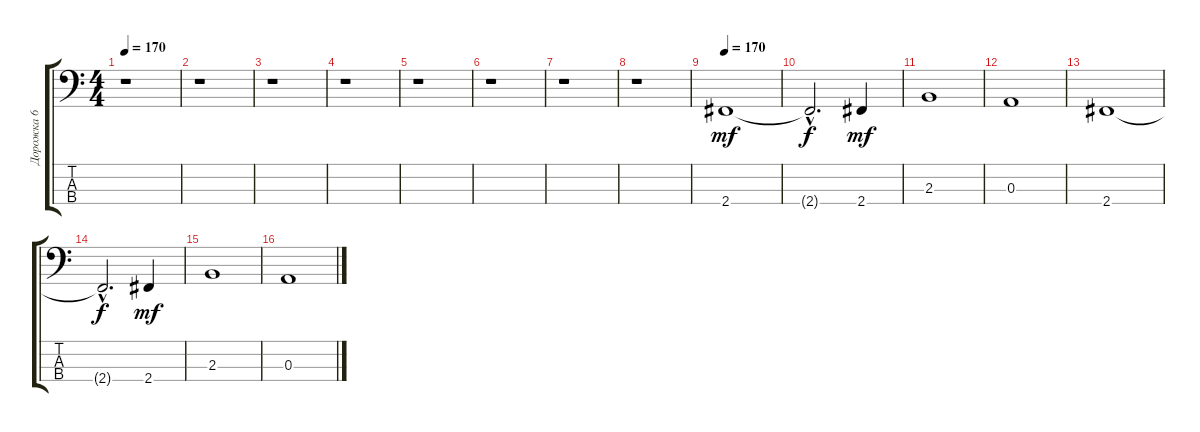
\track ("Дорожка 6" "Дорожка 6") {instrument electricbasspick}
\staff {score tabs}
\tuning (G2 D2 A1 E1) {hide}
\ts (4 4)
\tempo 170
\clef f4
\ks c
r.1{dy mf instrument electricbasspick} |
r.1 |
r.1 |
r.1 |
r.1 |
r.1 |
r.1 |
r.1 |
\tempo 170
2.4.1 |
2.4{hac t}.2{d dy f} 2.4.4{dy mf} |
2.3.1 |
0.3.1 |
2.4.1 |
2.4{hac t}.2{d dy f} 2.4.4{dy mf} |
2.3.1 |
0.3.1
